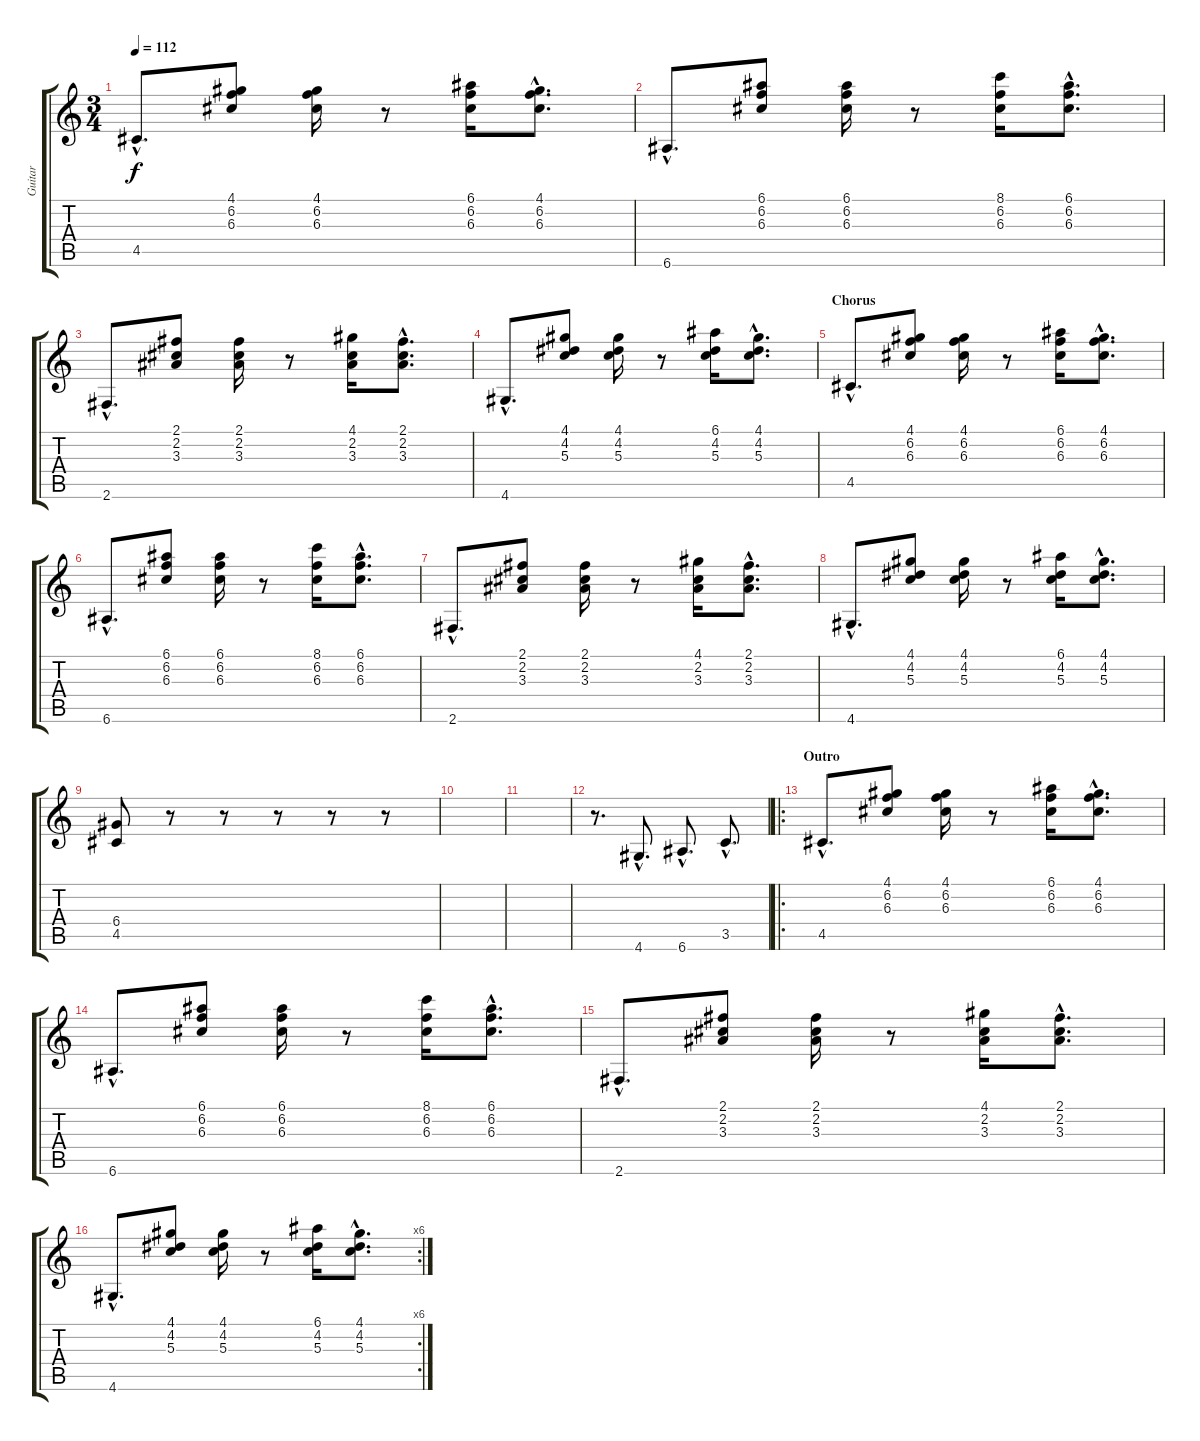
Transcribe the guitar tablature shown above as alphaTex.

\track ("Guitar" "Guitar") {instrument acousticguitarsteel}
\staff {score tabs}
\tuning (E4 B3 G3 D3 A2 E2) {hide}
\ts (3 4)
\tempo 112
\clef g2
\ks c
4.5{hac}.8{d dy f} (4.1 6.2 6.3).8 (4.1 6.2 6.3).16 r.8 (6.1 6.2 6.3).16 (4.1{hac} 6.2{hac} 6.3{hac}).8{d} |
6.6{hac}.8{d} (6.1 6.2 6.3).8 (6.1 6.2 6.3).16 r.8 (8.1 6.2 6.3).16 (6.1{hac} 6.2{hac} 6.3{hac}).8{d} |
2.6{hac}.8{d} (2.1 2.2 3.3).8 (2.1 2.2 3.3).16 r.8 (4.1 2.2 3.3).16 (2.1{hac} 2.2{hac} 3.3{hac}).8{d} |
4.6{hac}.8{d} (4.1 4.2 5.3).8 (4.1 4.2 5.3).16 r.8 (6.1 4.2 5.3).16 (4.1{hac} 4.2{hac} 5.3{hac}).8{d} |
\section ("" "Chorus")
4.5{hac}.8{d} (4.1 6.2 6.3).8 (4.1 6.2 6.3).16 r.8 (6.1 6.2 6.3).16 (4.1{hac} 6.2{hac} 6.3{hac}).8{d} |
6.6{hac}.8{d} (6.1 6.2 6.3).8 (6.1 6.2 6.3).16 r.8 (8.1 6.2 6.3).16 (6.1{hac} 6.2{hac} 6.3{hac}).8{d} |
2.6{hac}.8{d} (2.1 2.2 3.3).8 (2.1 2.2 3.3).16 r.8 (4.1 2.2 3.3).16 (2.1{hac} 2.2{hac} 3.3{hac}).8{d} |
4.6{hac}.8{d} (4.1 4.2 5.3).8 (4.1 4.2 5.3).16 r.8 (6.1 4.2 5.3).16 (4.1{hac} 4.2{hac} 5.3{hac}).8{d} |
(6.4 4.5).8 r.8 r.8 r.8 r.8 r.8 |
|
|
r.8{d} 4.6{hac}.8{d} 6.6{hac}.8{d} 3.5{hac}.8{d} |
\ro
\section ("" "Outro")
4.5{hac}.8{d} (4.1 6.2 6.3).8 (4.1 6.2 6.3).16 r.8 (6.1 6.2 6.3).16 (4.1{hac} 6.2{hac} 6.3{hac}).8{d} |
6.6{hac}.8{d} (6.1 6.2 6.3).8 (6.1 6.2 6.3).16 r.8 (8.1 6.2 6.3).16 (6.1{hac} 6.2{hac} 6.3{hac}).8{d} |
2.6{hac}.8{d} (2.1 2.2 3.3).8 (2.1 2.2 3.3).16 r.8 (4.1 2.2 3.3).16 (2.1{hac} 2.2{hac} 3.3{hac}).8{d} |
\rc 6
4.6{hac}.8{d} (4.1 4.2 5.3).8 (4.1 4.2 5.3).16 r.8 (6.1 4.2 5.3).16 (4.1{hac} 4.2{hac} 5.3{hac}).8{d}
